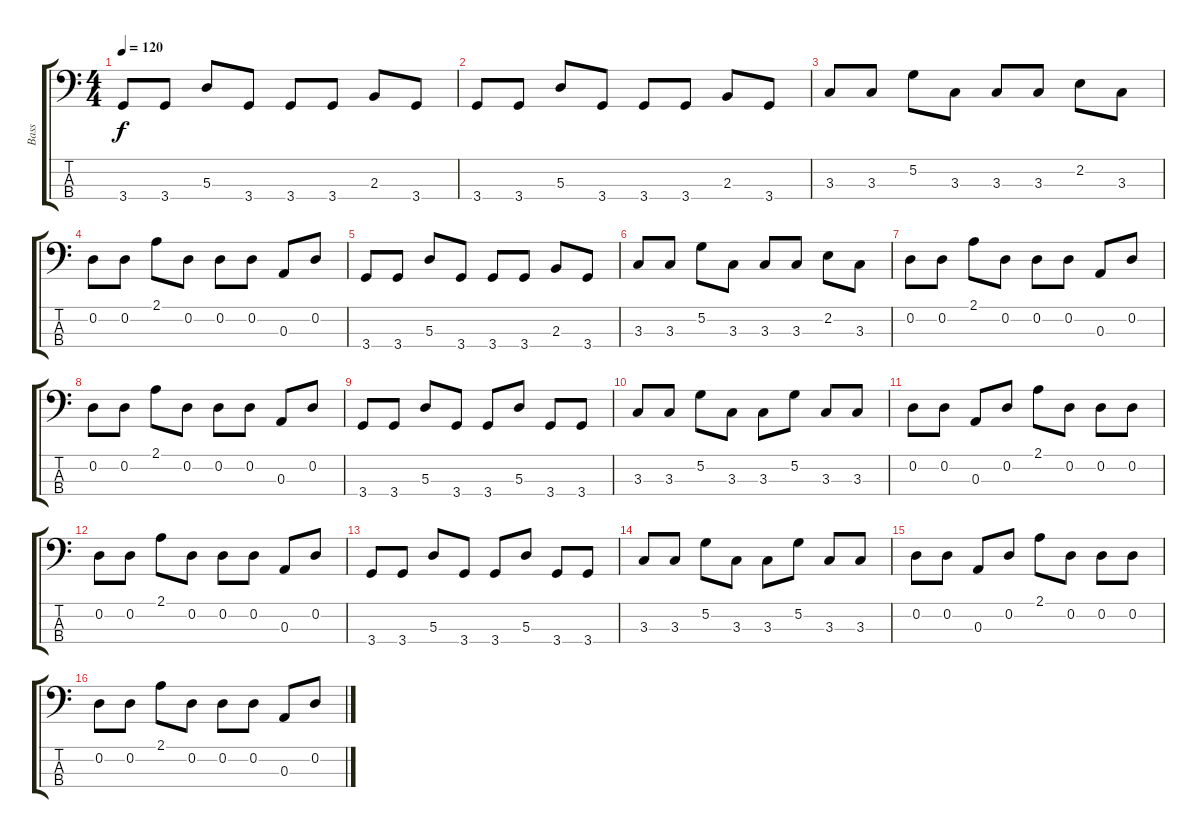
\track ("Bass" "Bass") {instrument electricbassfinger}
\staff {score tabs}
\tuning (G2 D2 A1 E1) {hide}
\ts (4 4)
\tempo 120
\clef f4
\ks c
3.4.8{dy f} 3.4.8 5.3.8 3.4.8 3.4.8 3.4.8 2.3.8 3.4.8 |
3.4.8 3.4.8 5.3.8 3.4.8 3.4.8 3.4.8 2.3.8 3.4.8 |
3.3.8 3.3.8 5.2.8 3.3.8 3.3.8 3.3.8 2.2.8 3.3.8 |
0.2.8 0.2.8 2.1.8 0.2.8 0.2.8 0.2.8 0.3.8 0.2.8 |
3.4.8 3.4.8 5.3.8 3.4.8 3.4.8 3.4.8 2.3.8 3.4.8 |
3.3.8 3.3.8 5.2.8 3.3.8 3.3.8 3.3.8 2.2.8 3.3.8 |
0.2.8 0.2.8 2.1.8 0.2.8 0.2.8 0.2.8 0.3.8 0.2.8 |
0.2.8 0.2.8 2.1.8 0.2.8 0.2.8 0.2.8 0.3.8 0.2.8 |
3.4.8 3.4.8 5.3.8 3.4.8 3.4.8 5.3.8 3.4.8 3.4.8 |
3.3.8 3.3.8 5.2.8 3.3.8 3.3.8 5.2.8 3.3.8 3.3.8 |
0.2.8 0.2.8 0.3.8 0.2.8 2.1.8 0.2.8 0.2.8 0.2.8 |
0.2.8 0.2.8 2.1.8 0.2.8 0.2.8 0.2.8 0.3.8 0.2.8 |
3.4.8 3.4.8 5.3.8 3.4.8 3.4.8 5.3.8 3.4.8 3.4.8 |
3.3.8 3.3.8 5.2.8 3.3.8 3.3.8 5.2.8 3.3.8 3.3.8 |
0.2.8 0.2.8 0.3.8 0.2.8 2.1.8 0.2.8 0.2.8 0.2.8 |
0.2.8 0.2.8 2.1.8 0.2.8 0.2.8 0.2.8 0.3.8 0.2.8
